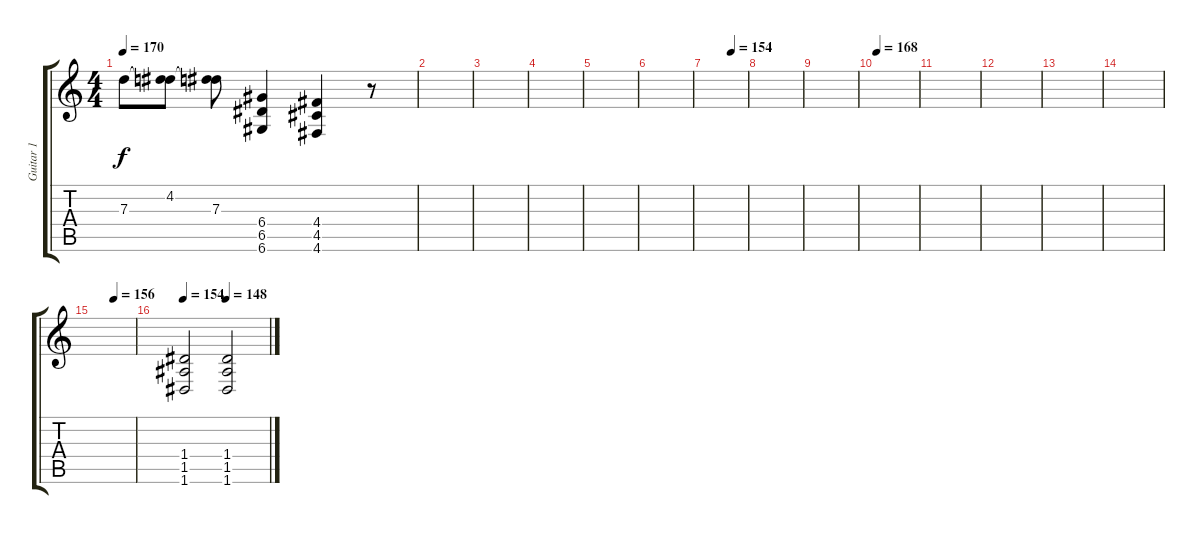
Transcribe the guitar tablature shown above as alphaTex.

\track ("Guitar 1" "Guitar 1") {instrument distortionguitar}
\staff {score tabs}
\tuning (E4 B3 G3 D3 A2 D2) {hide}
\ts (4 4)
\tempo 170
\clef g2
\ks c
7.3.8{dy f} (4.2 7.3{t}).8 (4.2{t} 7.3).8 (6.4 6.5 6.6).4 (4.4 4.5 4.6).4 r.8 |
|
|
|
|
|
\tempo (154 0.625)
|
|
|
\tempo 168
|
|
|
|
|
\tempo (156 0.5)
|
\tempo 154
\tempo (148 0.5)
(1.4 1.5 1.6).2 (1.4 1.5 1.6).2
